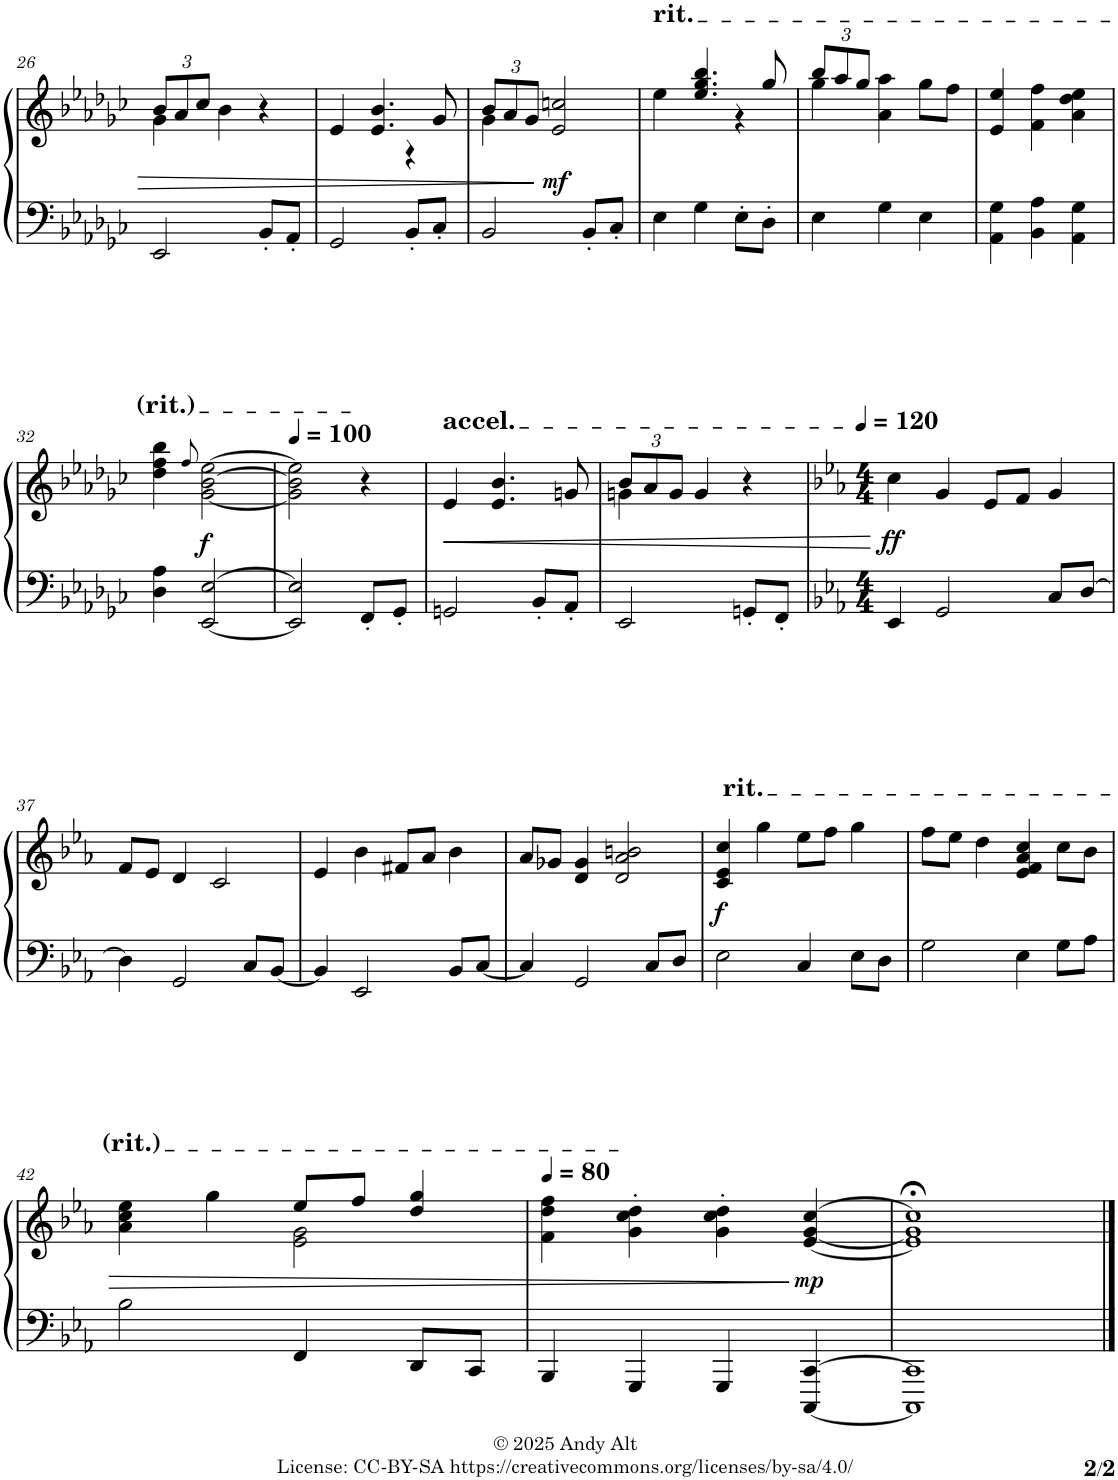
**kern	**kern	**dynam
*part1	*part1	*part1
*staff2	*staff1	*staff1/2
*I"Piano	*	*
*I'Pno.	*	*
!!LO:PB:g=z
*clefF4	*clefG2	*
*k[b-e-a-d-g-c-]	*k[b-e-a-d-g-c-]	*
*M3/4	*M3/4	*
*	*Xbrackettup	*
=26	=26	=26
*	*^	*
2EE-/	12b-/L	4g-\	.
.	12a-/	.	.
.	12cc-/J	.	.
.	4b-\	2ryy	.
8BB-'/L	4r	.	.
8AA-'/J	.	.	.
=27	=27	=27	=27
2GG-/	4e-/	2ryy	.
.	4.e-/ 4.b-/	.	.
8BB-'/L	.	4r	.
8C-'/J	8g-/	.	.
=28	=28	=28	=28
2BB-/	12b-/L	4g-\	.
.	12a-/	.	.
.	12g-/J	.	.
!	!	!	!LO:DY:b
.	2e-/ 2ccn/	2ryy	mf
8BB-'/L	.	.	.
8C-'/J	.	.	.
=29	=29	=29	=29
!	!LO:TX:a:t=rit.	!	!
4E-\	4ee-\	2ryy	.
4G-\	4.ee-/ 4.gg-/ 4.bb-/	.	.
8E-'\L	.	4r	.
8D-'\J	8gg-/	.	.
=30	=30	=30	=30
4E-\	12bb-/L	4gg-\	.
.	12aa-/	.	.
.	12gg-/J	.	.
4G-\	4a-\ 4aa-\	2ryy	.
4E-\	8gg-\L	.	.
.	8ff\J	.	.
*	*v	*v	*
=31	=31	=31
4AA-\ 4G-\	4e-/ 4ee-/	.
4BB-\ 4A-\	4f\ 4ff\	.
4AA-\ 4G-\	4a-\ 4dd-\ 4ee-\	.
!!LO:LB:g=z
=32	=32	=32
4D-\ 4A-\	4dd-\ 4ff\ 4bb-\	.
.	8qff/	.
!	!	!LO:DY:b
[2EE-/ [2E-/	[2g-\ [2b-\ [2ee-\	f
=33	=33	=33
*	*MM100	*
2EE-/] 2E-/]	2g-\] 2b-\] 2ee-\]	.
8FF'/L	4r	.
8GG-'/J	.	.
=34	=34	=34
!	!LO:TX:a:t=accel.	!
2GGn/	4e-/	.
!	!	!LO:HP:b
.	4.e-/ 4.b-/	<
8BB-'/L	.	.
8AA-'/J	8gn/	.
=35	=35	=35
*	*^	*
2EE-/	12b-/L	4gn\	.
.	12a-/	.	.
.	12g/J	.	.
.	4g/	2ryy	.
8GGn'/L	4r	.	.
8FF'/J	.	.	.
*	*v	*v	*
.	.	[
=36	=36	=36
*k[b-e-a-]	*k[b-e-a-]	*
*M4/4	*M4/4	*
*	*MM120	*
!	!	!LO:DY:b
4EE-/	4cc\	ff
2GG/	4g/	.
.	8e-/L	.
.	8f/J	.
8C/L	4g/	.
[8D/J	.	.
!!LO:LB:g=z
=37	=37	=37
4D\]	8f/L	.
.	8e-/J	.
2GG/	4d/	.
.	2c/	.
8C/L	.	.
[8BB-/J	.	.
=38	=38	=38
4BB-/]	4e-/	.
2EE-/	4b-\	.
.	8f#X/L	.
.	8a-/J	.
8BB-/L	4b-\	.
[8C/J	.	.
=39	=39	=39
4C/]	8a-/L	.
.	8g-X/J	.
2GG/	4d/ 4g-/	.
.	2d/ 2a-/ 2bn/	.
8C/L	.	.
8D/J	.	.
=40	=40	=40
!	!LO:TX:a:t=rit.	!
!	!	!LO:DY:b
2E-\	4c/ 4e-/ 4cc/	f
.	4gg\	.
4C/	8ee-\L	.
.	8ff\J	.
8E-\L	4gg\	.
8D\J	.	.
=41	=41	=41
2G\	8ff\L	.
.	8ee-\J	.
.	4dd\	.
4E-\	4e-/ 4f/ 4a-/ 4cc/	.
8G\L	8cc\L	.
8A-\J	8b-\J	.
!!LO:LB:g=z
=42	=42	=42
!	!	!LO:HP:b
*	*^	*
2B-\	4a-\ 4cc\ 4ee-\	2ryy	>
.	4gg\	.	.
4FF/	8ee-/L	2e-\ 2g\	.
.	8ff/J	.	.
8DD/L	4dd/ 4gg/	.	.
8CC/J	.	.	.
*	*v	*v	*
=43	=43	=43
*	*MM80	*
4BBB-/	4f\ 4dd\ 4ff\	.
4GGG/	4g\' 4cc\' 4dd\'	.
4GGG/	4g\' 4cc\' 4dd\'	.
!	!	!LO:DY:n=1:b
[4CCC/ [4CC/	[4e-/ [4g/ [4cc/	] mp
=44	=44	=44
1CCC] 1CC]	1e-];< 1g];< 1cc];<	.
==	==	==
*-	*-	*-
